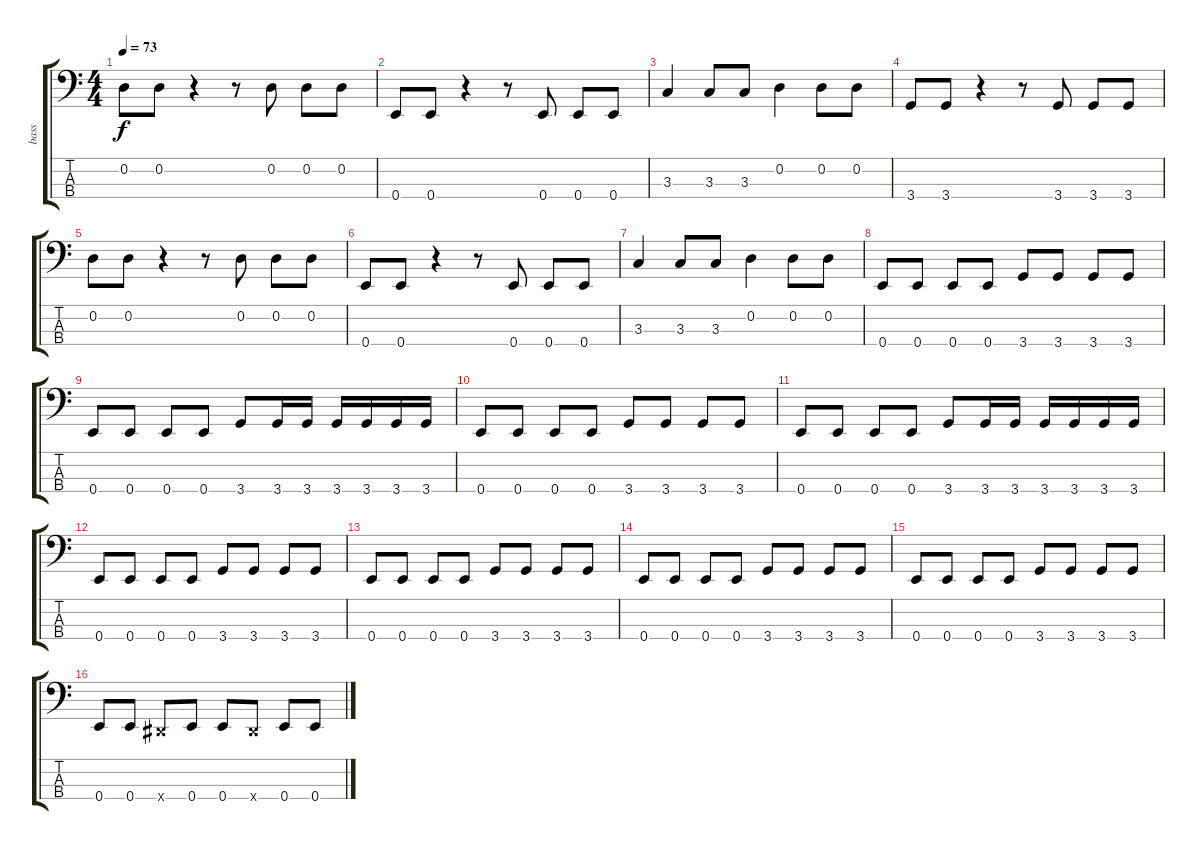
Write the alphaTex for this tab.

\track ("bass" "bass") {instrument electricbassfinger}
\staff {score tabs}
\tuning (G2 D2 A1 E1) {hide}
\ts (4 4)
\tempo 73
\clef f4
\ks c
0.2.8{dy f} 0.2.8 r.4 r.8 0.2.8 0.2.8 0.2.8 |
0.4.8 0.4.8 r.4 r.8 0.4.8 0.4.8 0.4.8 |
3.3.4 3.3.8 3.3.8 0.2.4 0.2.8 0.2.8 |
3.4.8 3.4.8 r.4 r.8 3.4.8 3.4.8 3.4.8 |
0.2.8 0.2.8 r.4 r.8 0.2.8 0.2.8 0.2.8 |
0.4.8 0.4.8 r.4 r.8 0.4.8 0.4.8 0.4.8 |
3.3.4 3.3.8 3.3.8 0.2.4 0.2.8 0.2.8 |
0.4.8 0.4.8 0.4.8 0.4.8 3.4.8 3.4.8 3.4.8 3.4.8 |
0.4.8 0.4.8 0.4.8 0.4.8 3.4.8 3.4.16 3.4.16 3.4.16 3.4.16 3.4.16 3.4.16 |
0.4.8 0.4.8 0.4.8 0.4.8 3.4.8 3.4.8 3.4.8 3.4.8 |
0.4.8 0.4.8 0.4.8 0.4.8 3.4.8 3.4.16 3.4.16 3.4.16 3.4.16 3.4.16 3.4.16 |
0.4.8 0.4.8 0.4.8 0.4.8 3.4.8 3.4.8 3.4.8 3.4.8 |
0.4.8 0.4.8 0.4.8 0.4.8 3.4.8 3.4.8 3.4.8 3.4.8 |
0.4.8 0.4.8 0.4.8 0.4.8 3.4.8 3.4.8 3.4.8 3.4.8 |
0.4.8 0.4.8 0.4.8 0.4.8 3.4.8 3.4.8 3.4.8 3.4.8 |
0.4.8 0.4.8 -1.4{x}.8 0.4.8 0.4.8 -1.4{x}.8 0.4.8 0.4.8
